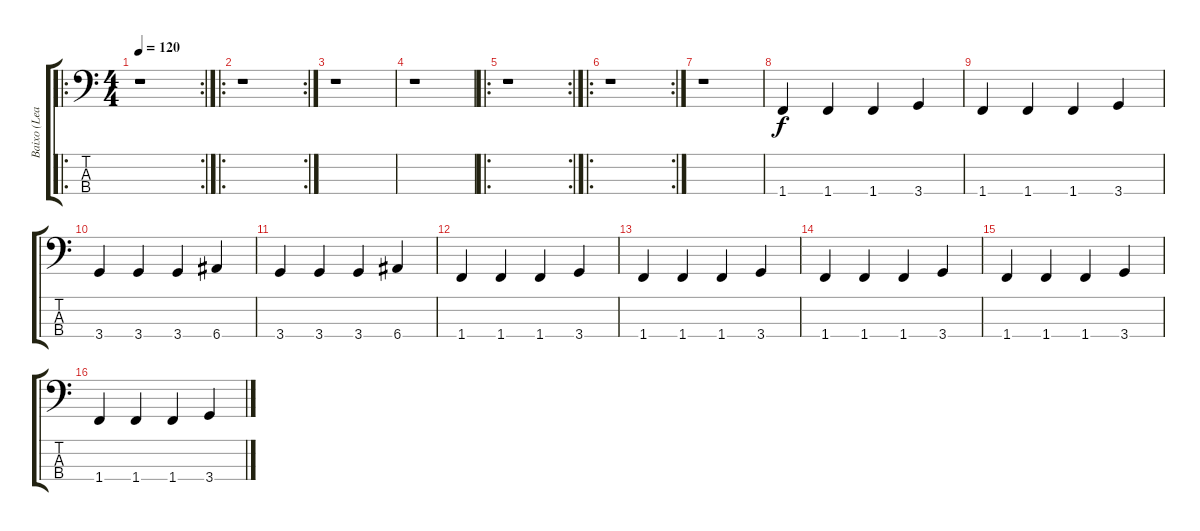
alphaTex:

\track ("Baixo (Leandro Tolomei)" "Baixo (Lea") {instrument electricbasspick}
\staff {score tabs}
\tuning (G2 D2 A1 E1) {hide}
\ro
\rc 2
\ts (4 4)
\tempo 120
\clef f4
\ks c
r.1{dy f instrument electricbasspick} |
\ro
\rc 2
r.1 |
r.1 |
r.1 |
\ro
\rc 2
r.1 |
\ro
\rc 2
r.1 |
r.1 |
1.4.4 1.4.4 1.4.4 3.4.4 |
1.4.4 1.4.4 1.4.4 3.4.4 |
3.4.4 3.4.4 3.4.4 6.4.4 |
3.4.4 3.4.4 3.4.4 6.4.4 |
1.4.4 1.4.4 1.4.4 3.4.4 |
1.4.4 1.4.4 1.4.4 3.4.4 |
1.4.4 1.4.4 1.4.4 3.4.4 |
1.4.4 1.4.4 1.4.4 3.4.4 |
1.4.4 1.4.4 1.4.4 3.4.4
